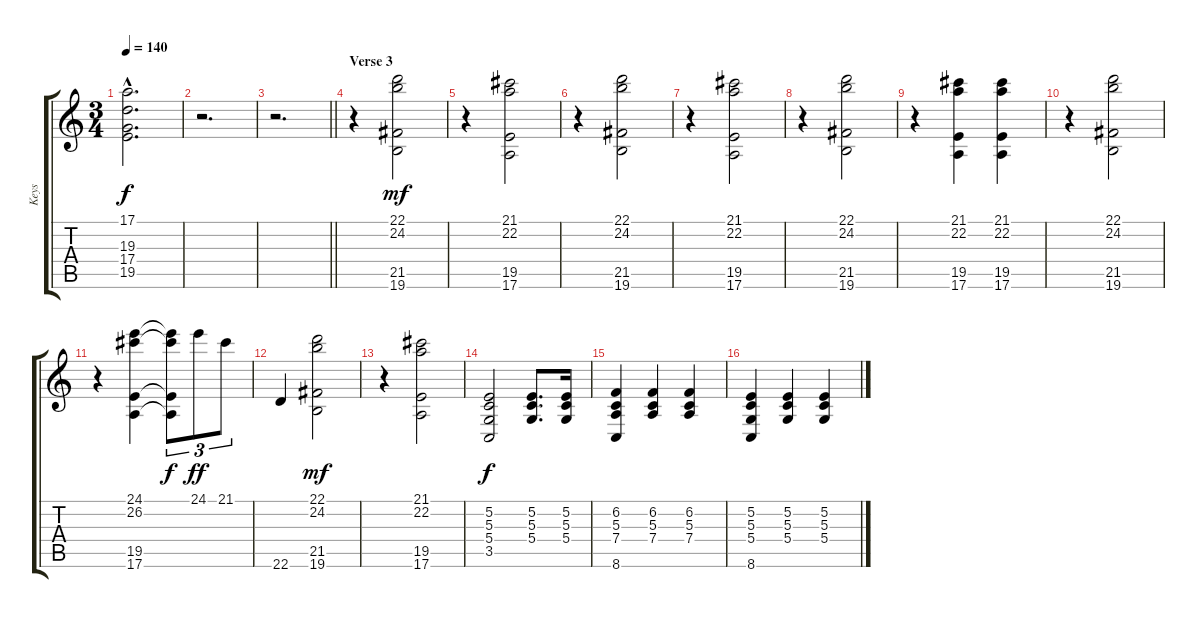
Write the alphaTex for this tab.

\track ("Keys" "Keys") {instrument brightacousticpiano}
\staff {score tabs}
\tuning (E4 B3 G3 D3 A2 E2) {hide}
\ts (3 4)
\tempo 140
\clef g2
\ks c
(17.1{hac t} 19.3{hac t} 17.4{hac t} 19.5{t}).2{d dy f} |
r.2{d} |
\barLineRight lightlight
r.2{d} |
\section ("" "Verse 3")
r.4 (22.1 24.2 21.5 19.6).2{dy mf} |
r.4 (21.1 22.2 19.5 17.6).2 |
r.4 (22.1 24.2 21.5 19.6).2 |
r.4 (21.1 22.2 19.5 17.6).2 |
r.4 (22.1 24.2 21.5 19.6).2 |
r.4 (21.1 22.2 19.5 17.6).4 (21.1 22.2 19.5 17.6).4 |
r.4 (22.1 24.2 21.5 19.6).2 |
r.4 (24.1 26.2 19.5 17.6).4 (24.1{t} 26.2{t} 19.5{t} 17.6{t}).8{tu (3 2) dy f} 24.1.8{tu (3 2) dy ff} 21.1.8{tu (3 2)} |
22.6.4 (22.1 24.2 21.5 19.6).2{dy mf} |
r.4 (21.1 22.2 19.5 17.6).2 |
(5.2 5.3 5.4 3.5).2{dy f} (5.2 5.3 5.4).8{d} (5.2 5.3 5.4).16 |
(6.2 5.3 7.4 8.6).4 (6.2 5.3 7.4).4 (6.2 5.3 7.4).4 |
(5.2 5.3 5.4 8.6).4 (5.2 5.3 5.4).4 (5.2 5.3 5.4).4
